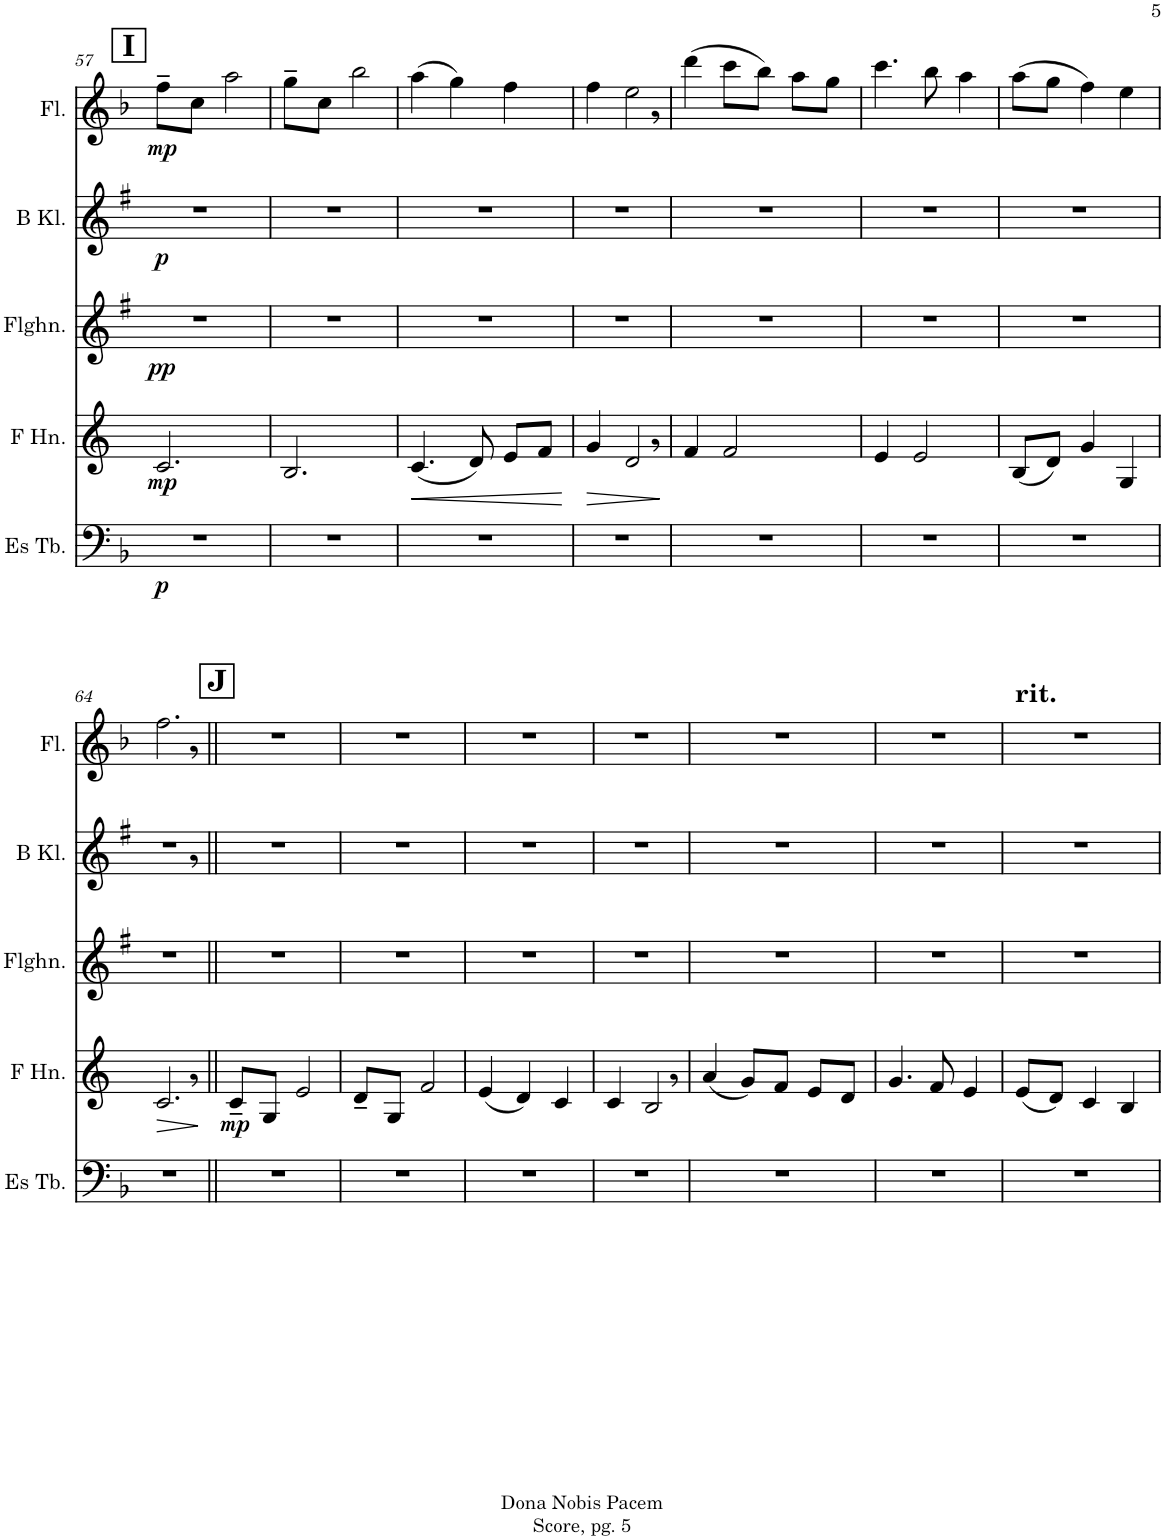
**kern	**dynam	**kern	**dynam	**kern	**dynam	**kern	**dynam	**kern	**dynam
*part5	*part5	*part4	*part4	*part3	*part3	*part2	*part2	*part1	*part1
*staff5	*staff5	*staff4	*staff4	*staff3	*staff3	*staff2	*staff2	*staff1	*staff1
*I"Es Tuba	*	*I"Horn in F	*	*I"Flügelhorn	*	*I"Klarinette in B	*	*I"Flöte	*
*I'Es Tb.	*	*	*	*I'Flghn.	*	*	*	*I'Fl.	*
!!LO:PB:g=z
*clefF4	*	*clefG2	*	*clefG2	*	*clefG2	*	*clefG2	*
*	*	*Trd4c7	*	*Trd1c2	*	*Trd1c2	*	*	*
*k[b-]	*	*k[]	*	*k[f#]	*	*k[f#]	*	*k[b-]	*
*M3/4	*	*M3/4	*	*M3/4	*	*M3/4	*	*M3/4	*
!!LO:REH:place=s1:a:B:cj:fs=14:t=I
=57	=57	=57	=57	=57	=57	=57	=57	=57	=57
!	!LO:DY:b	!	!LO:DY:b	!	!LO:DY:b	!	!LO:DY:b	!	!LO:DY:b
2.r	p	2.c/	mp	2.r	pp	2.r	p	8ff~\L	mp
.	.	.	.	.	.	.	.	8cc\J	.
.	.	.	.	.	.	.	.	2aa\	.
=58	=58	=58	=58	=58	=58	=58	=58	=58	=58
2.r	.	2.B/	.	2.r	.	2.r	.	8gg~\L	.
.	.	.	.	.	.	.	.	8cc\J	.
.	.	.	.	.	.	.	.	2bb-\	.
=59	=59	=59	=59	=59	=59	=59	=59	=59	=59
!	!	!	!LO:HP:b	!	!	!	!	!	!
2.r	.	(4.c/	<	2.r	.	2.r	.	(4aa\	.
.	.	.	.	.	.	.	.	4gg\)	.
.	.	8d/)	.	.	.	.	.	.	.
.	.	8e/L	.	.	.	.	.	4ff\	.
.	.	8f/J	.	.	.	.	.	.	.
.	.	.	[	.	.	.	.	.	.
=60	=60	=60	=60	=60	=60	=60	=60	=60	=60
!	!	!	!LO:HP:b	!	!	!	!	!	!
2.r	.	4g/	>	2.r	.	2.r	.	4ff\	.
.	.	2d,</	.	.	.	.	.	2ee,<\	.
.	.	.	]	.	.	.	.	.	.
=61	=61	=61	=61	=61	=61	=61	=61	=61	=61
2.r	.	4f/	.	2.r	.	2.r	.	(4ddd\	.
.	.	2f/	.	.	.	.	.	8ccc\L	.
.	.	.	.	.	.	.	.	8bb-\J)	.
.	.	.	.	.	.	.	.	8aa\L	.
.	.	.	.	.	.	.	.	8gg\J	.
=62	=62	=62	=62	=62	=62	=62	=62	=62	=62
2.r	.	4e/	.	2.r	.	2.r	.	4.ccc\	.
.	.	2e/	.	.	.	.	.	.	.
.	.	.	.	.	.	.	.	8bb-\	.
.	.	.	.	.	.	.	.	4aa\	.
=63	=63	=63	=63	=63	=63	=63	=63	=63	=63
2.r	.	(8B/L	.	2.r	.	2.r	.	(8aa\L	.
.	.	8d/J)	.	.	.	.	.	8gg\J	.
.	.	4g/	.	.	.	.	.	4ff\)	.
.	.	4G/	.	.	.	.	.	4ee\	.
!!LO:LB:g=z
=64	=64	=64	=64	=64	=64	=64	=64	=64	=64
!	!	!	!LO:HP:b	!	!	!	!	!	!
2.r	.	2.c,</	>	2.r	.	2.r	.	2.ff,<\	.
.	.	.	]	.	.	.	.	.	.
!!LO:REH:place=s1:a:B:cj:fs=14:t=J
=65||	=65||	=65||	=65||	=65||	=65||	=65||	=65||	=65||	=65||
!	!	!	!LO:DY:b	!	!	!	!	!	!
2.r	.	8c~/L	mp	2.r	.	2.r	.	2.r	.
.	.	8G/J	.	.	.	.	.	.	.
.	.	2e/	.	.	.	.	.	.	.
=66	=66	=66	=66	=66	=66	=66	=66	=66	=66
2.r	.	8d~/L	.	2.r	.	2.r	.	2.r	.
.	.	8G/J	.	.	.	.	.	.	.
.	.	2f/	.	.	.	.	.	.	.
=67	=67	=67	=67	=67	=67	=67	=67	=67	=67
2.r	.	(4e/	.	2.r	.	2.r	.	2.r	.
.	.	4d/)	.	.	.	.	.	.	.
.	.	4c/	.	.	.	.	.	.	.
=68	=68	=68	=68	=68	=68	=68	=68	=68	=68
2.r	.	4c/	.	2.r	.	2.r	.	2.r	.
.	.	2B,</	.	.	.	.	.	.	.
=69	=69	=69	=69	=69	=69	=69	=69	=69	=69
2.r	.	(4a/	.	2.r	.	2.r	.	2.r	.
.	.	8g/L)	.	.	.	.	.	.	.
.	.	8f/J	.	.	.	.	.	.	.
.	.	8e/L	.	.	.	.	.	.	.
.	.	8d/J	.	.	.	.	.	.	.
=70	=70	=70	=70	=70	=70	=70	=70	=70	=70
2.r	.	4.g/	.	2.r	.	2.r	.	2.r	.
.	.	8f/	.	.	.	.	.	.	.
.	.	4e/	.	.	.	.	.	.	.
=71	=71	=71	=71	=71	=71	=71	=71	=71	=71
!	!	!	!	!	!	!	!	!LO:TX:a:B:t=rit.	!
2.r	.	(8e/L	.	2.r	.	2.r	.	2.r	.
.	.	8d/J)	.	.	.	.	.	.	.
.	.	4c/	.	.	.	.	.	.	.
.	.	4B/	.	.	.	.	.	.	.
=	=	=	=	=	=	=	=	=	=
*-	*-	*-	*-	*-	*-	*-	*-	*-	*-
